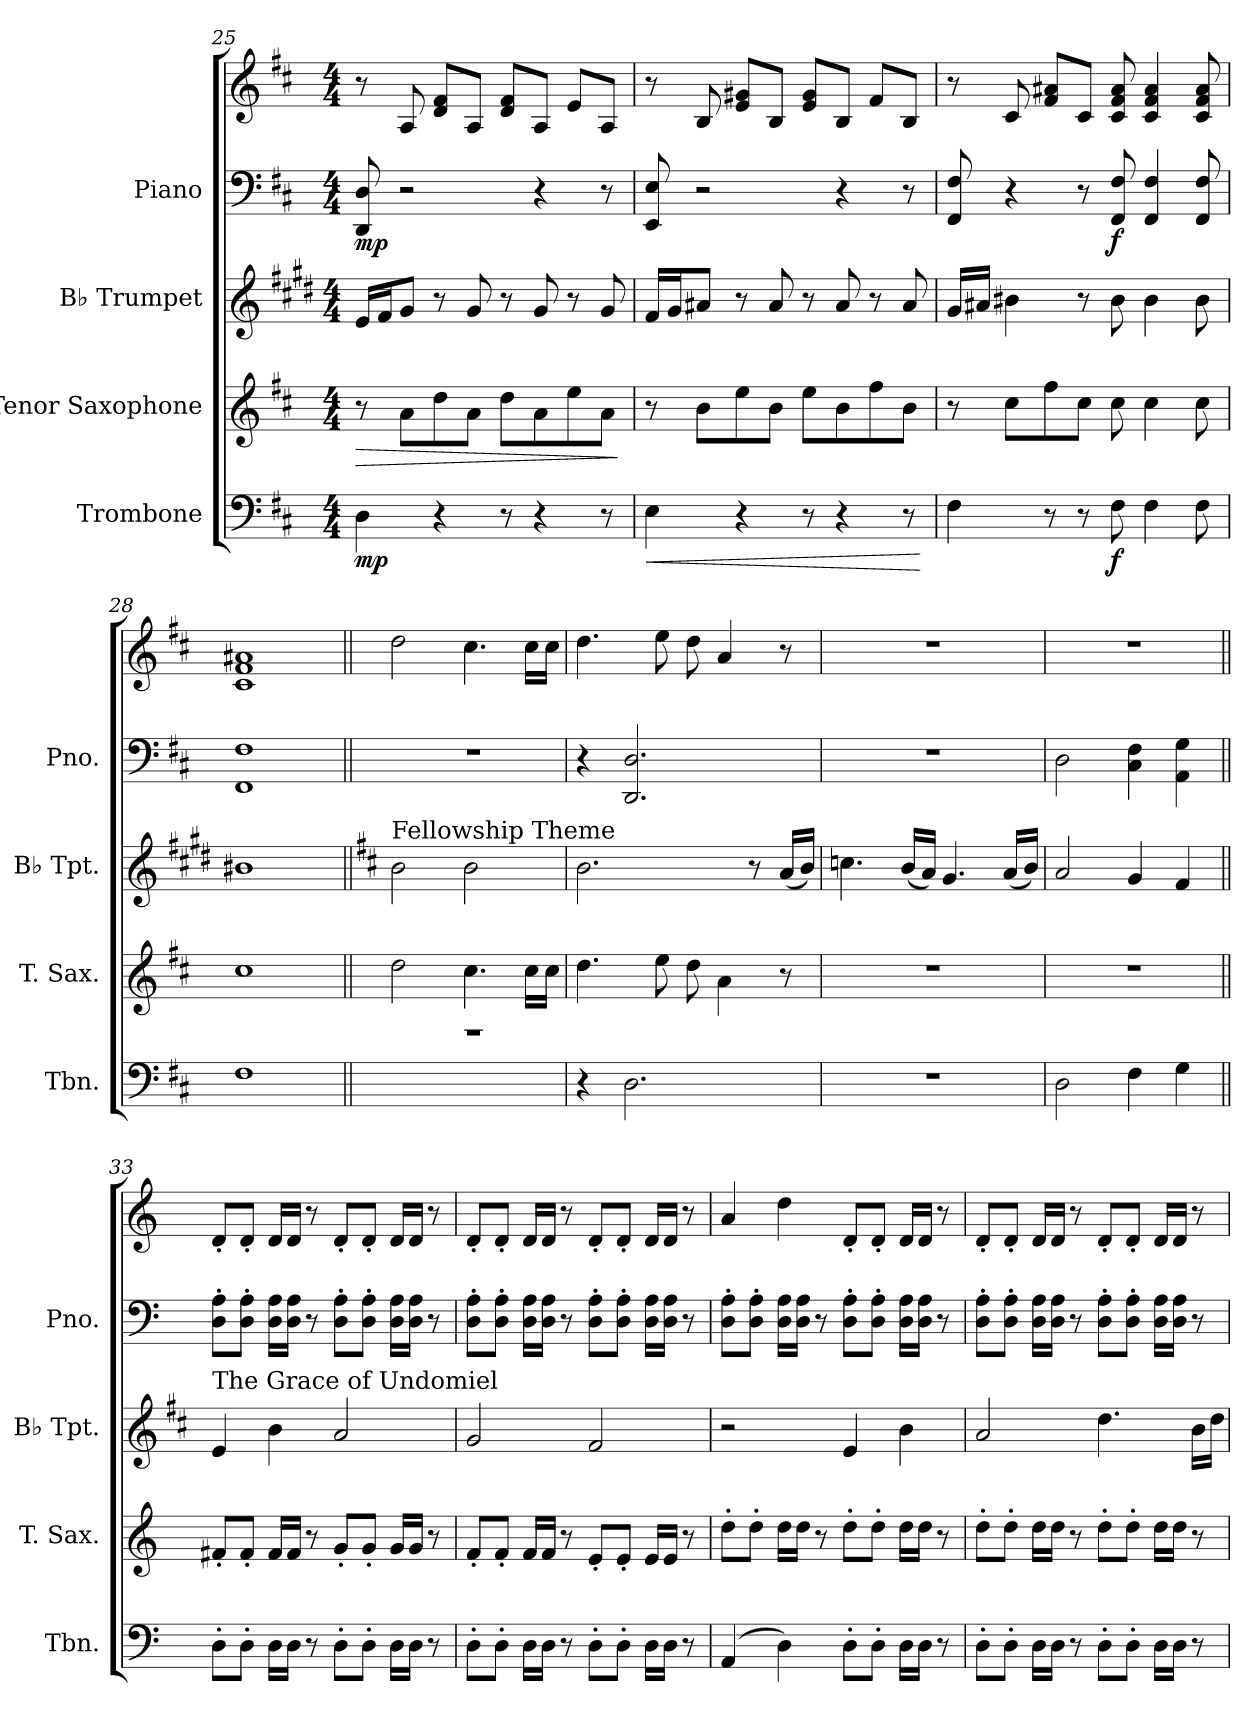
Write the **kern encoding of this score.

**kern	**dynam	**kern	**dynam	**kern	**kern	**kern	**dynam
*part4	*part4	*part3	*part3	*part2	*part1	*part1	*part1
*staff5	*staff5	*staff4	*staff4	*staff3	*staff2	*staff1	*staff1/2
*I"Trombone	*	*I"Tenor Saxophone	*	*I"B♭ Trumpet	*I"Piano	*	*
*I'Tbn.	*	*I'T. Sax.	*	*I'B♭ Tpt.	*I'Pno.	*	*
*clefF4	*	*clefG2	*	*clefG2	*clefF4	*clefG2	*
*	*	*ITrd8c14	*	*ITrd1c2	*	*	*
*k[f#c#]	*	*k[f#c#]	*	*k[f#c#]	*k[f#c#]	*k[f#c#]	*
*M4/4	*	*M4/4	*	*M4/4	*M4/4	*M4/4	*
=25	=25	=25	=25	=25	=25	=25	=25
!	!LO:DY:b	!	!LO:HP:b	!	!	!	!LO:DY:b=2
4D\	mp	8r	>	16d/LL	8DD/ 8D/	8r	mp
.	.	.	.	16e/J	.	.	.
.	.	8A\L	.	8f#/J	2r	8A/	.
4r	.	8d\	.	8r	.	8d/ 8f#/L	.
.	.	8A\J	.	8f#/	.	8A/J	.
8r	.	8d\L	.	8r	.	8d/ 8f#/L	.
4r	.	8A\	.	8f#/	4r	8A/J	.
.	.	8e\	.	8r	.	8e/L	.
8r	.	8A\J	.	8f#/	8r	8A/J	.
.	.	.	]	.	.	.	.
!!LO:LB:g=z
=26	=26	=26	=26	=26	=26	=26	=26
!	!LO:HP:b	!	!	!	!	!	!
4E\	<	8r	.	16e/LL	8EE/ 8E/	8r	.
.	.	.	.	16f#/J	.	.	.
.	.	8B\L	.	8g#X/J	2r	8B/	.
4r	.	8e\	.	8r	.	8e/ 8g#X/L	.
.	.	8B\J	.	8g#/	.	8B/J	.
8r	.	8e\L	.	8r	.	8e/ 8g#/L	.
4r	.	8B\	.	8g#/	4r	8B/J	.
.	.	8f#\	.	8r	.	8f#/L	.
8r	.	8B\J	.	8g#/	8r	8B/J	.
.	[	.	.	.	.	.	.
=27	=27	=27	=27	=27	=27	=27	=27
4F#\	.	8r	.	16f#/LL	8FF#/ 8F#/	8r	.
.	.	.	.	16g#X/JJ	.	.	.
.	.	8c#\L	.	4a#X\	4r	8c#/	.
8r	.	8f#\	.	.	.	8f#/ 8a#X/L	.
8r	.	8c#\J	.	8r	8r	8c#/J	.
!	!LO:DY:b	!	!	!	!	!	!LO:DY:b=2
8F#\	f	8c#\	.	8a#\	8FF#/ 8F#/	8c#/ 8f#/ 8a#/	f
4F#\	.	4c#\	.	4a#\	4FF#/ 4F#/	4c#/ 4f#/ 4a#/	.
8F#\	.	8c#\	.	8a#\	8FF#/ 8F#/	8c#/ 8f#/ 8a#/	.
=28	=28	=28	=28	=28	=28	=28	=28
1F#	.	1c#	.	1a#X	1FF# 1F#	1c# 1f# 1a#X	.
=29||	=29||	=29||	=29||	=29||	=29||	=29||	=29||
*k[]	*	*k[]	*	*k[]	*k[]	*k[]	*
!	!	!	!	!LO:TX:a:t=Fellowship Theme	!	!	!
1rg	.	2d\	.	2a\	1r	2dd\	.
.	.	4.c\	.	2a\	.	4.cc\	.
.	.	16c\LL	.	.	.	16cc\LL	.
.	.	16c\JJ	.	.	.	16cc\JJ	.
=30	=30	=30	=30	=30	=30	=30	=30
4r	.	4.d\	.	2.a\	4r	4.dd\	.
2.D\	.	.	.	.	2.DD/ 2.D/	.	.
.	.	8e\	.	.	.	8ee\	.
.	.	8d\	.	.	.	8dd\	.
.	.	4A\	.	.	.	4a/	.
.	.	.	.	8r	.	.	.
.	.	8r	.	(16g/LL	.	8r	.
.	.	.	.	16a/JJ)	.	.	.
!!LO:LB:g=z
=31	=31	=31	=31	=31	=31	=31	=31
1r	.	1r	.	4.b-X\	1r	1r	.
.	.	.	.	(16a/LL	.	.	.
.	.	.	.	16g/JJ)	.	.	.
.	.	.	.	4.f/	.	.	.
.	.	.	.	(16g/LL	.	.	.
.	.	.	.	16a/JJ)	.	.	.
=32	=32	=32	=32	=32	=32	=32	=32
2D\	.	1r	.	2g/	2D\	1r	.
4F\	.	.	.	4f/	4C\ 4F\	.	.
4G\	.	.	.	4e/	4AA\ 4G\	.	.
=33||	=33||	=33||	=33||	=33||	=33||	=33||	=33||
*	*	*	*	*	*	*MM86	*
!	!	!	!	!LO:TX:a:t=The Grace of Undomiel	!	!	!
8D'\L	.	8F#X'/L	.	4d/	8D'\ 8A'\L	8d'/L	.
8D'\J	.	8F#'/J	.	.	8D'\ 8A'\J	8d'/J	.
16D\LL	.	16F#/LL	.	4a\	16D\ 16A\LL	16d/LL	.
16D\JJ	.	16F#/JJ	.	.	16D\ 16A\JJ	16d/JJ	.
8r	.	8r	.	.	8r	8r	.
8D'\L	.	8G'/L	.	2g/	8D'\ 8A'\L	8d'/L	.
8D'\J	.	8G'/J	.	.	8D'\ 8A'\J	8d'/J	.
16D\LL	.	16G/LL	.	.	16D\ 16A\LL	16d/LL	.
16D\JJ	.	16G/JJ	.	.	16D\ 16A\JJ	16d/JJ	.
8r	.	8r	.	.	8r	8r	.
=34	=34	=34	=34	=34	=34	=34	=34
8D'\L	.	8F'/L	.	2f/	8D'\ 8A'\L	8d'/L	.
8D'\J	.	8F'/J	.	.	8D'\ 8A'\J	8d'/J	.
16D\LL	.	16F/LL	.	.	16D\ 16A\LL	16d/LL	.
16D\JJ	.	16F/JJ	.	.	16D\ 16A\JJ	16d/JJ	.
8r	.	8r	.	.	8r	8r	.
8D'\L	.	8E'/L	.	2e/	8D'\ 8A'\L	8d'/L	.
8D'\J	.	8E'/J	.	.	8D'\ 8A'\J	8d'/J	.
16D\LL	.	16E/LL	.	.	16D\ 16A\LL	16d/LL	.
16D\JJ	.	16E/JJ	.	.	16D\ 16A\JJ	16d/JJ	.
8r	.	8r	.	.	8r	8r	.
=35	=35	=35	=35	=35	=35	=35	=35
(4AA/	.	8d'\L	.	2r	8D'\ 8A'\L	4a/	.
.	.	8d'\J	.	.	8D'\ 8A'\J	.	.
4D\)	.	16d\LL	.	.	16D\ 16A\LL	4dd\	.
.	.	16d\JJ	.	.	16D\ 16A\JJ	.	.
.	.	8r	.	.	8r	.	.
8D'\L	.	8d'\L	.	4d/	8D'\ 8A'\L	8d'/L	.
8D'\J	.	8d'\J	.	.	8D'\ 8A'\J	8d'/J	.
16D\LL	.	16d\LL	.	4a\	16D\ 16A\LL	16d/LL	.
16D\JJ	.	16d\JJ	.	.	16D\ 16A\JJ	16d/JJ	.
8r	.	8r	.	.	8r	8r	.
!!LO:PB:g=z
=36	=36	=36	=36	=36	=36	=36	=36
8D'\L	.	8d'\L	.	2g/	8D'\ 8A'\L	8d'/L	.
8D'\J	.	8d'\J	.	.	8D'\ 8A'\J	8d'/J	.
16D\LL	.	16d\LL	.	.	16D\ 16A\LL	16d/LL	.
16D\JJ	.	16d\JJ	.	.	16D\ 16A\JJ	16d/JJ	.
8r	.	8r	.	.	8r	8r	.
8D'\L	.	8d'\L	.	4.cc\	8D'\ 8A'\L	8d'/L	.
8D'\J	.	8d'\J	.	.	8D'\ 8A'\J	8d'/J	.
16D\LL	.	16d\LL	.	.	16D\ 16A\LL	16d/LL	.
16D\JJ	.	16d\JJ	.	.	16D\ 16A\JJ	16d/JJ	.
8r	.	8r	.	16a\LL	8r	8r	.
.	.	.	.	16cc\JJ	.	.	.
=	=	=	=	=	=	=	=
*-	*-	*-	*-	*-	*-	*-	*-
